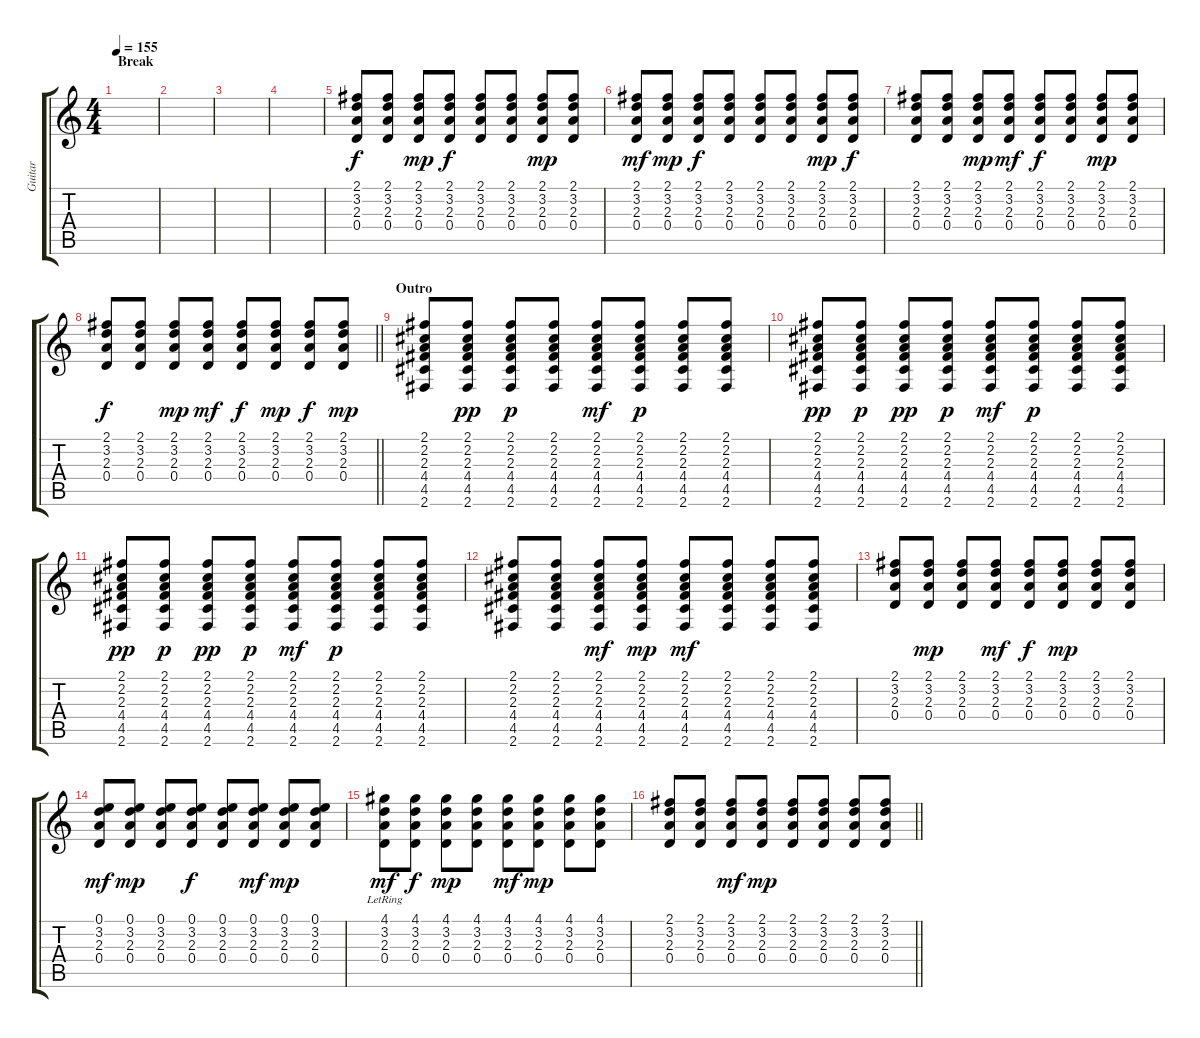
\track ("Guitar" "Guitar") {instrument acousticguitarsteel}
\staff {score tabs}
\tuning (E4 B3 G3 D3 A2 E2) {hide}
\ts (4 4)
\section ("" "Break")
\tempo 155
\clef g2
\ks c
|
|
|
|
(2.1 3.2 2.3 0.4).8 (2.1 3.2 2.3 0.4).8 (2.1 3.2 2.3 0.4).8{dy mp} (2.1 3.2 2.3 0.4).8{dy f} (2.1 3.2 2.3 0.4).8 (2.1 3.2 2.3 0.4).8 (2.1 3.2 2.3 0.4).8{dy mp} (2.1 3.2 2.3 0.4).8 |
(2.1 3.2 2.3 0.4).8{dy mf} (2.1 3.2 2.3 0.4).8{dy mp} (2.1 3.2 2.3 0.4).8{dy f} (2.1 3.2 2.3 0.4).8 (2.1 3.2 2.3 0.4).8 (2.1 3.2 2.3 0.4).8 (2.1 3.2 2.3 0.4).8{dy mp} (2.1 3.2 2.3 0.4).8{dy f} |
(2.1 3.2 2.3 0.4).8 (2.1 3.2 2.3 0.4).8 (2.1 3.2 2.3 0.4).8{dy mp} (2.1 3.2 2.3 0.4).8{dy mf} (2.1 3.2 2.3 0.4).8{dy f} (2.1 3.2 2.3 0.4).8 (2.1 3.2 2.3 0.4).8{dy mp} (2.1 3.2 2.3 0.4).8 |
\barLineRight lightlight
(2.1 3.2 2.3 0.4).8{dy f} (2.1 3.2 2.3 0.4).8 (2.1 3.2 2.3 0.4).8{dy mp} (2.1 3.2 2.3 0.4).8{dy mf} (2.1 3.2 2.3 0.4).8{dy f} (2.1 3.2 2.3 0.4).8{dy mp} (2.1 3.2 2.3 0.4).8{dy f} (2.1 3.2 2.3 0.4).8{dy mp} |
\section ("" "Outro")
(2.1 2.2 2.3 4.4 4.5 2.6).8 (2.1 2.2 2.3 4.4 4.5 2.6).8{dy pp} (2.1 2.2 2.3 4.4 4.5 2.6).8{dy p} (2.1 2.2 2.3 4.4 4.5 2.6).8 (2.1 2.2 2.3 4.4 4.5 2.6).8{dy mf} (2.1 2.2 2.3 4.4 4.5 2.6).8{dy p} (2.1 2.2 2.3 4.4 4.5 2.6).8 (2.1 2.2 2.3 4.4 4.5 2.6).8 |
(2.1 2.2 2.3 4.4 4.5 2.6).8{dy pp} (2.1 2.2 2.3 4.4 4.5 2.6).8{dy p} (2.1 2.2 2.3 4.4 4.5 2.6).8{dy pp} (2.1 2.2 2.3 4.4 4.5 2.6).8{dy p} (2.1 2.2 2.3 4.4 4.5 2.6).8{dy mf} (2.1 2.2 2.3 4.4 4.5 2.6).8{dy p} (2.1 2.2 2.3 4.4 4.5 2.6).8 (2.1 2.2 2.3 4.4 4.5 2.6).8 |
(2.1 2.2 2.3 4.4 4.5 2.6).8{dy pp} (2.1 2.2 2.3 4.4 4.5 2.6).8{dy p} (2.1 2.2 2.3 4.4 4.5 2.6).8{dy pp} (2.1 2.2 2.3 4.4 4.5 2.6).8{dy p} (2.1 2.2 2.3 4.4 4.5 2.6).8{dy mf} (2.1 2.2 2.3 4.4 4.5 2.6).8{dy p} (2.1 2.2 2.3 4.4 4.5 2.6).8 (2.1 2.2 2.3 4.4 4.5 2.6).8 |
(2.1 2.2 2.3 4.4 4.5 2.6).8 (2.1 2.2 2.3 4.4 4.5 2.6).8 (2.1 2.2 2.3 4.4 4.5 2.6).8{dy mf} (2.1 2.2 2.3 4.4 4.5 2.6).8{dy mp} (2.1 2.2 2.3 4.4 4.5 2.6).8{dy mf} (2.1 2.2 2.3 4.4 4.5 2.6).8 (2.1 2.2 2.3 4.4 4.5 2.6).8 (2.1 2.2 2.3 4.4 4.5 2.6).8 |
(2.1 3.2 2.3 0.4).8 (2.1 3.2 2.3 0.4).8{dy mp} (2.1 3.2 2.3 0.4).8 (2.1 3.2 2.3 0.4).8{dy mf} (2.1 3.2 2.3 0.4).8{dy f} (2.1 3.2 2.3 0.4).8{dy mp} (2.1 3.2 2.3 0.4).8 (2.1 3.2 2.3 0.4).8 |
(0.1 3.2 2.3 0.4).8{dy mf} (0.1 3.2 2.3 0.4).8{dy mp} (0.1 3.2 2.3 0.4).8 (0.1 3.2 2.3 0.4).8{dy f} (0.1 3.2 2.3 0.4).8 (0.1 3.2 2.3 0.4).8{dy mf} (0.1 3.2 2.3 0.4).8{dy mp} (0.1 3.2 2.3 0.4).8 |
(4.1 3.2{lr} 2.3 0.4).8{dy mf} (4.1 3.2 2.3 0.4).8{dy f} (4.1 3.2 2.3 0.4).8{dy mp} (4.1 3.2 2.3 0.4).8 (4.1 3.2 2.3 0.4).8{dy mf} (4.1 3.2 2.3 0.4).8{dy mp} (4.1 3.2 2.3 0.4).8 (4.1 3.2 2.3 0.4).8 |
\barLineRight lightlight
(2.1 3.2 2.3 0.4).8 (2.1 3.2 2.3 0.4).8 (2.1 3.2 2.3 0.4).8{dy mf} (2.1 3.2 2.3 0.4).8{dy mp} (2.1 3.2 2.3 0.4).8 (2.1 3.2 2.3 0.4).8 (2.1 3.2 2.3 0.4).8 (2.1 3.2 2.3 0.4).8
